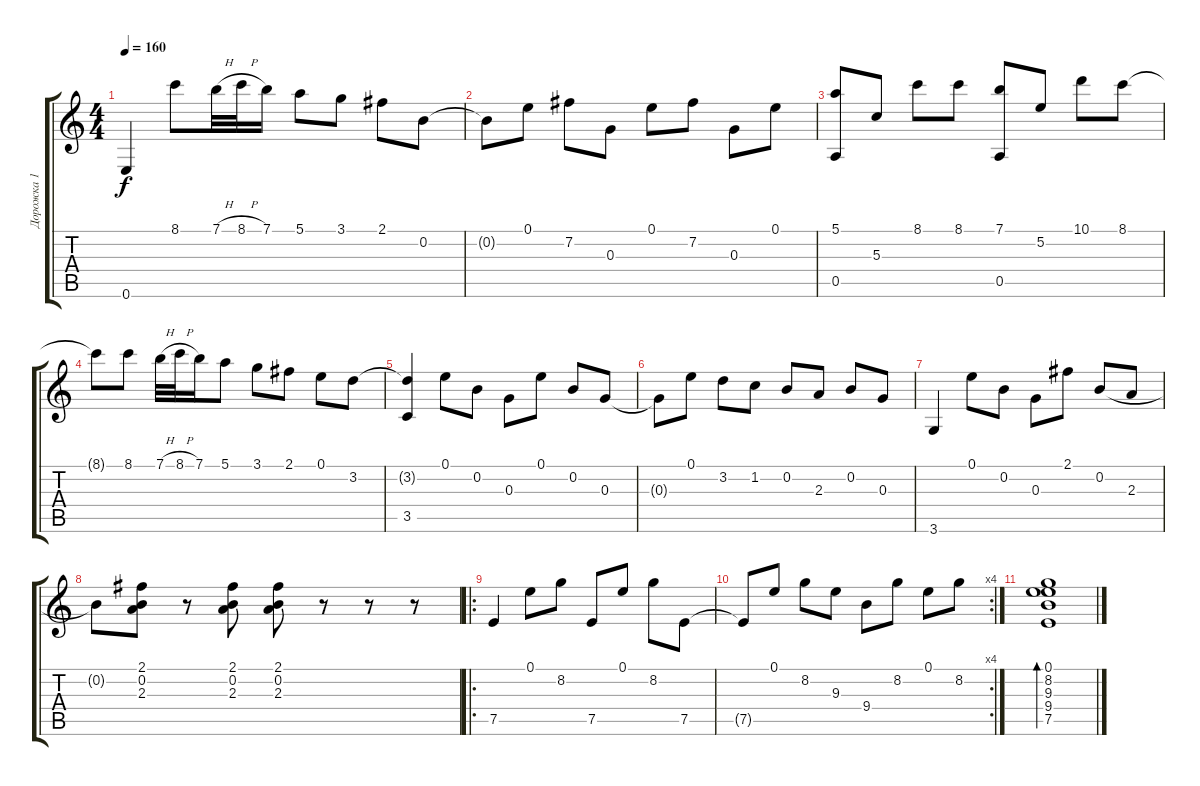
\track ("Дорожка 1" "Дорожка 1") {instrument acousticguitarnylon}
\staff {score tabs}
\tuning (E4 B3 G3 D3 A2 E2) {hide}
\ts (4 4)
\tempo 160
\clef g2
\ks c
0.6.4{dy f} 8.1.8 7.1{h}.32 8.1{h}.32 7.1.16 5.1.8 3.1.8 2.1.8 0.2.8 |
0.2{t}.8 0.1.8 7.2.8 0.3.8 0.1.8 7.2.8 0.3.8 0.1.8 |
(5.1 0.5).8 5.3.8 8.1.8 8.1.8 (7.1 0.5).8 5.2.8 10.1.8 8.1.8 |
8.1{t}.8 8.1.8 7.1{h}.32 8.1{h}.32 7.1.16 5.1.8 3.1.8 2.1.8 0.1.8 3.2.8 |
(3.2{t} 3.5).4 0.1.8 0.2.8 0.3.8 0.1.8 0.2.8 0.3.8 |
0.3{t}.8 0.1.8 3.2.8 1.2.8 0.2.8 2.3.8 0.2.8 0.3.8 |
3.6.4 0.1.8 0.2.8 0.3.8 2.1.8 0.2.8 2.3.8 |
0.2{t}.8 (2.1 0.2 2.3).8 r.8 (2.1 0.2 2.3).8 (2.1 0.2 2.3).8 r.8 r.8 r.8 |
\ro
7.5.4 0.1.8 8.2.8 7.5.8 0.1.8 8.2.8 7.5.8 |
\rc 4
7.5{t}.8 0.1.8 8.2.8 9.3.8 9.4.8 8.2.8 0.1.8 8.2.8 |
(0.1 8.2 9.3 9.4 7.5).1{bd 480}
